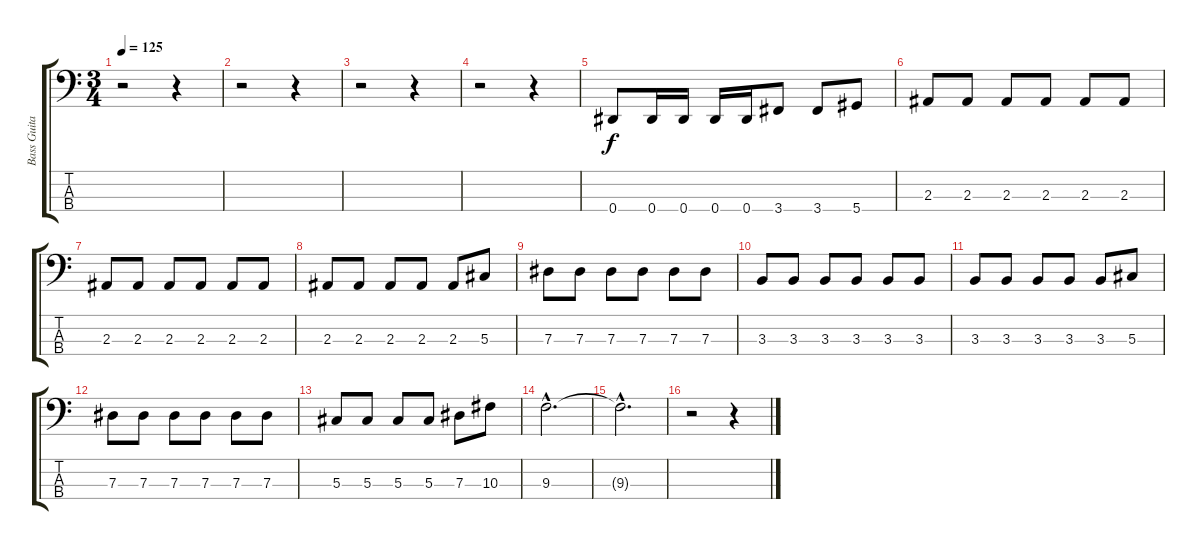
\track ("Bass Guitar" "Bass Guita") {instrument electricbassfinger}
\staff {score tabs}
\tuning (Gb2 Db2 Ab1 Eb1) {hide}
\ts (3 4)
\tempo 125
\clef f4
\ks c
r.2{dy f instrument electricbassfinger} r.4 |
r.2 r.4 |
r.2 r.4 |
r.2 r.4 |
0.4.8 0.4.16 0.4.16 0.4.16 0.4.16 3.4.8 3.4.8 5.4.8 |
2.3.8 2.3.8 2.3.8 2.3.8 2.3.8 2.3.8 |
2.3.8 2.3.8 2.3.8 2.3.8 2.3.8 2.3.8 |
2.3.8 2.3.8 2.3.8 2.3.8 2.3.8 5.3.8 |
7.3.8 7.3.8 7.3.8 7.3.8 7.3.8 7.3.8 |
3.3.8 3.3.8 3.3.8 3.3.8 3.3.8 3.3.8 |
3.3.8 3.3.8 3.3.8 3.3.8 3.3.8 5.3.8 |
7.3.8 7.3.8 7.3.8 7.3.8 7.3.8 7.3.8 |
5.3.8 5.3.8 5.3.8 5.3.8 7.3.8 10.3.8 |
9.3{hac}.2{d} |
9.3{hac t}.2{d} |
r.2 r.4
